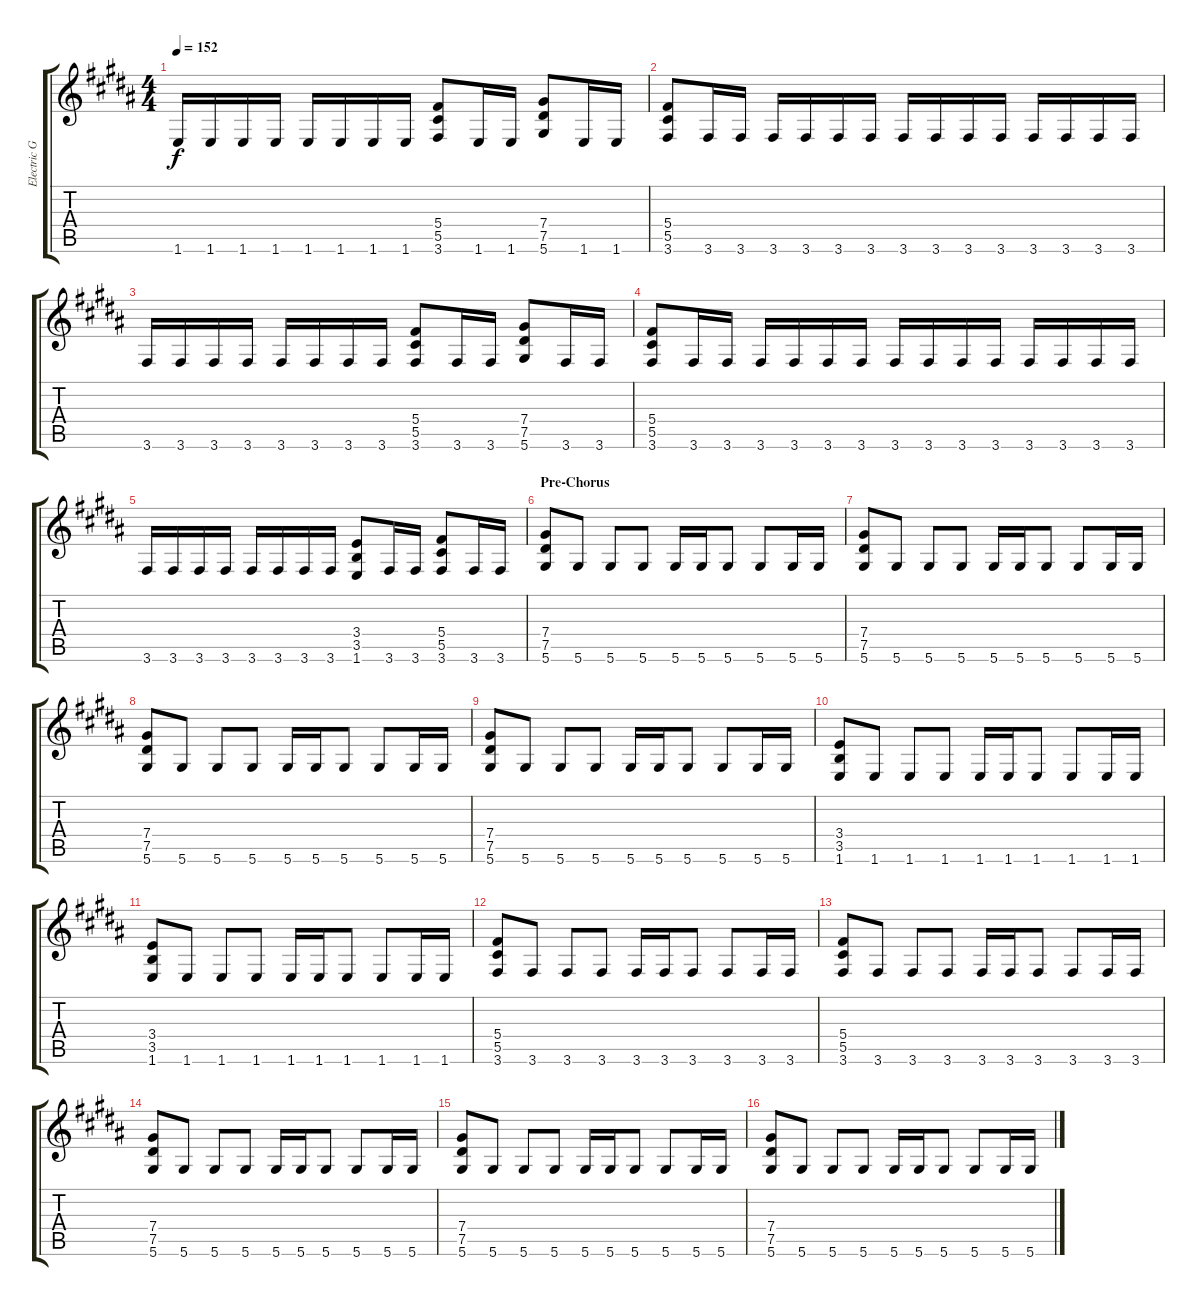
\track ("Electric Guitar I" "Electric G") {instrument distortionguitar}
\staff {score tabs}
\tuning (Eb4 Bb3 Gb3 Db3 Ab2 Eb2) {hide}
\ts (4 4)
\tempo 152
\clef g2
\ks b
1.6.16{dy f} 1.6.16 1.6.16 1.6.16 1.6.16 1.6.16 1.6.16 1.6.16 (5.4 5.5 3.6).8 1.6.16 1.6.16 (7.4 7.5 5.6).8 1.6.16 1.6.16 |
(5.4 5.5 3.6).8 3.6.16 3.6.16 3.6.16 3.6.16 3.6.16 3.6.16 3.6.16 3.6.16 3.6.16 3.6.16 3.6.16 3.6.16 3.6.16 3.6.16 |
3.6.16 3.6.16 3.6.16 3.6.16 3.6.16 3.6.16 3.6.16 3.6.16 (5.4 5.5 3.6).8 3.6.16 3.6.16 (7.4 7.5 5.6).8 3.6.16 3.6.16 |
(5.4 5.5 3.6).8 3.6.16 3.6.16 3.6.16 3.6.16 3.6.16 3.6.16 3.6.16 3.6.16 3.6.16 3.6.16 3.6.16 3.6.16 3.6.16 3.6.16 |
3.6.16 3.6.16 3.6.16 3.6.16 3.6.16 3.6.16 3.6.16 3.6.16 (3.4 3.5 1.6).8 3.6.16 3.6.16 (5.4 5.5 3.6).8 3.6.16 3.6.16 |
\section ("" "Pre-Chorus")
(7.4 7.5 5.6).8 5.6.8 5.6.8 5.6.8 5.6.16 5.6.16 5.6.8 5.6.8 5.6.16 5.6.16 |
(7.4 7.5 5.6).8 5.6.8 5.6.8 5.6.8 5.6.16 5.6.16 5.6.8 5.6.8 5.6.16 5.6.16 |
(7.4 7.5 5.6).8 5.6.8 5.6.8 5.6.8 5.6.16 5.6.16 5.6.8 5.6.8 5.6.16 5.6.16 |
(7.4 7.5 5.6).8 5.6.8 5.6.8 5.6.8 5.6.16 5.6.16 5.6.8 5.6.8 5.6.16 5.6.16 |
(3.4 3.5 1.6).8 1.6.8 1.6.8 1.6.8 1.6.16 1.6.16 1.6.8 1.6.8 1.6.16 1.6.16 |
(3.4 3.5 1.6).8 1.6.8 1.6.8 1.6.8 1.6.16 1.6.16 1.6.8 1.6.8 1.6.16 1.6.16 |
(5.4 5.5 3.6).8 3.6.8 3.6.8 3.6.8 3.6.16 3.6.16 3.6.8 3.6.8 3.6.16 3.6.16 |
(5.4 5.5 3.6).8 3.6.8 3.6.8 3.6.8 3.6.16 3.6.16 3.6.8 3.6.8 3.6.16 3.6.16 |
(7.4 7.5 5.6).8 5.6.8 5.6.8 5.6.8 5.6.16 5.6.16 5.6.8 5.6.8 5.6.16 5.6.16 |
(7.4 7.5 5.6).8 5.6.8 5.6.8 5.6.8 5.6.16 5.6.16 5.6.8 5.6.8 5.6.16 5.6.16 |
(7.4 7.5 5.6).8 5.6.8 5.6.8 5.6.8 5.6.16 5.6.16 5.6.8 5.6.8 5.6.16 5.6.16
